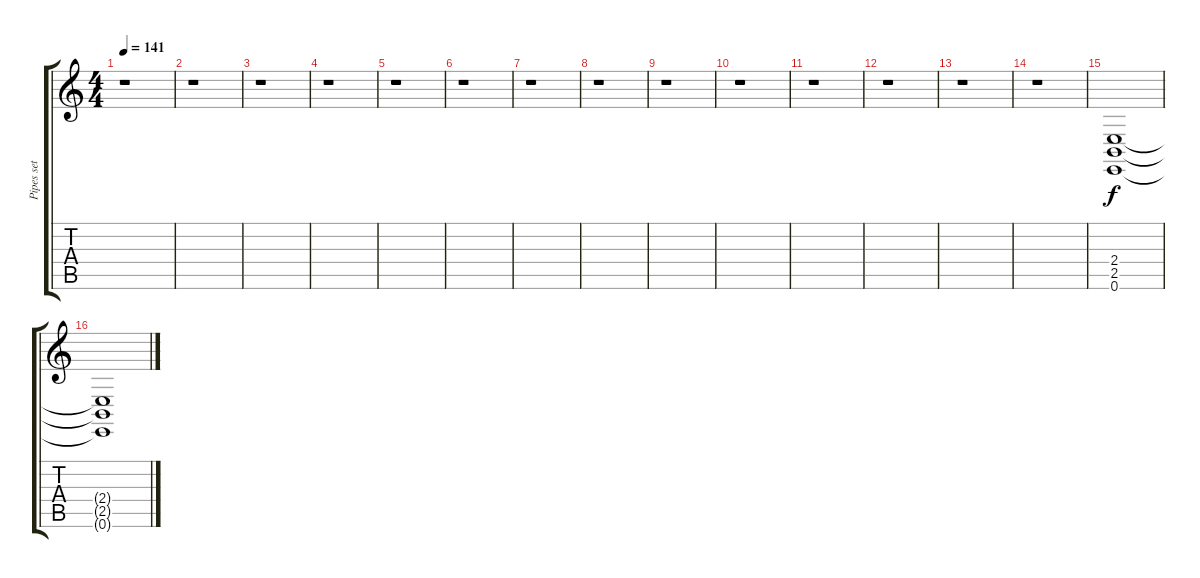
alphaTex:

\track ("Pipes set" "Pipes set") {instrument piccolo}
\staff {score tabs}
\tuning (E4 B3 G3 D3 A2 E2) {hide}
\ts (4 4)
\tempo 141
\clef g2
\ks c
r.1{dy f} |
r.1 |
r.1 |
r.1 |
r.1 |
r.1 |
r.1 |
r.1 |
r.1 |
r.1 |
r.1 |
r.1 |
r.1 |
r.1 |
(2.4 2.5 0.6).1{instrument drawbarorgan} |
(2.4{t} 2.5{t} 0.6{t}).1
